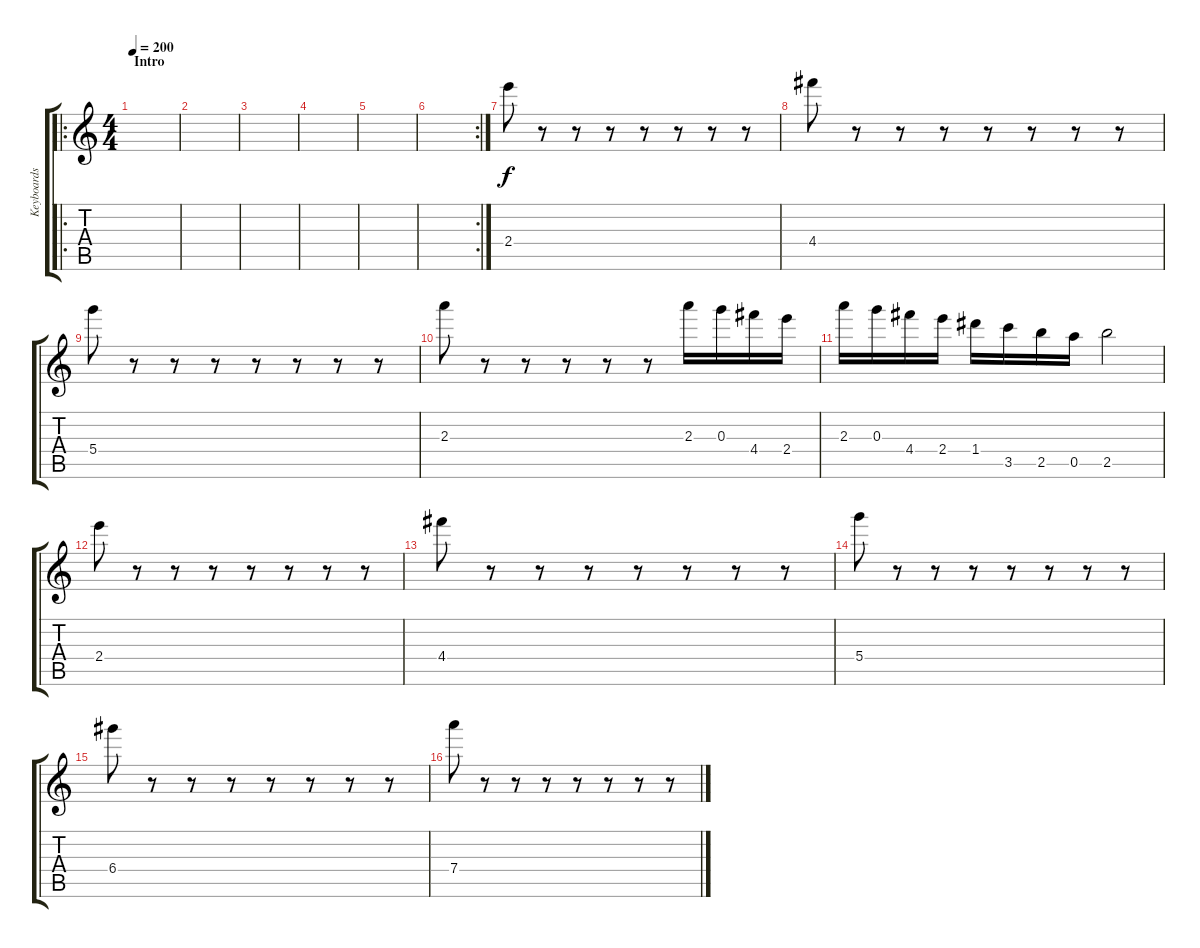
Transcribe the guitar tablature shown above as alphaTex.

\track ("Keyboards" "Keyboards") {instrument pad3polysynth}
\staff {score tabs}
\tuning (E7 B6 G6 D6 A5 E5) {hide}
\ro
\ts (4 4)
\section ("" "Intro")
\tempo 200
\clef g2
\ks c
|
|
|
|
|
\rc 2
|
2.4.8 r.8 r.8 r.8 r.8 r.8 r.8 r.8 |
4.4.8 r.8 r.8 r.8 r.8 r.8 r.8 r.8 |
5.4.8 r.8 r.8 r.8 r.8 r.8 r.8 r.8 |
2.3.8 r.8 r.8 r.8 r.8 r.8 2.3.16 0.3.16 4.4.16 2.4.16 |
2.3.16 0.3.16 4.4.16 2.4.16 1.4.16 3.5.16 2.5.16 0.5.16 2.5.2 |
2.4.8 r.8 r.8 r.8 r.8 r.8 r.8 r.8 |
4.4.8 r.8 r.8 r.8 r.8 r.8 r.8 r.8 |
5.4.8 r.8 r.8 r.8 r.8 r.8 r.8 r.8 |
6.4.8 r.8 r.8 r.8 r.8 r.8 r.8 r.8 |
7.4.8 r.8 r.8 r.8 r.8 r.8 r.8 r.8
